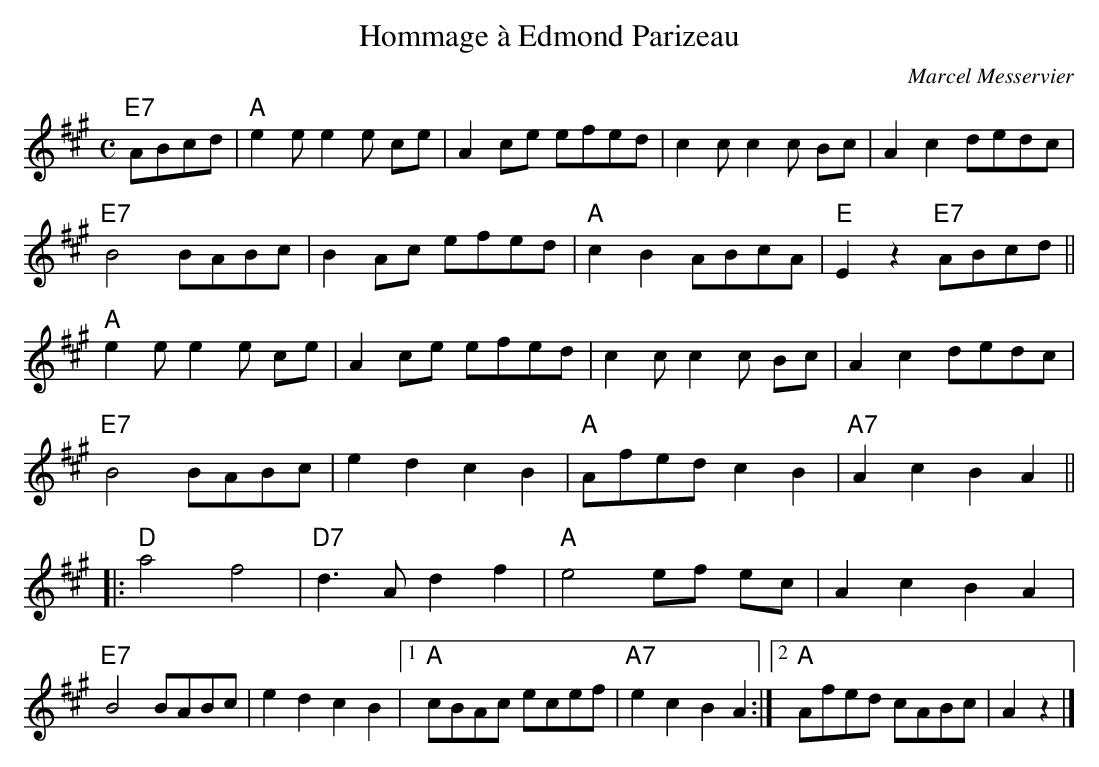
X:1
T:Hommage à Edmond Parizeau
C:Marcel Messervier
M:C
K:A
"E7" ABcd | "A"e2 e e2 e ce | A2 ce efed | c2 c c2 c Bc | A2 c2 dedc |
"E7"B4 BABc | B2 Ac efed | "A"c2 B2 ABcA | "E"E2 z2 "E7"ABcd ||
"A"e2 e e2 e ce | A2 ce efed | c2 c c2 c Bc | A2 c2 dedc |
"E7"B4 BABc | e2 d2 c2 B2  | "A"Afed c2 B2 | "A7"A2 c2 B2 A2 ||
|:"D"a4 f4 | "D7"d3 A d2 f2 | "A"e4 ef ec | A2 c2 B2 A2 |
"E7"B4 BABc | e2 d2 c2 B2  |1 "A"cBAc  ecef | "A7"e2 c2 B2 A2 :|2"A"Afed  cABc | A2 z2  |]
